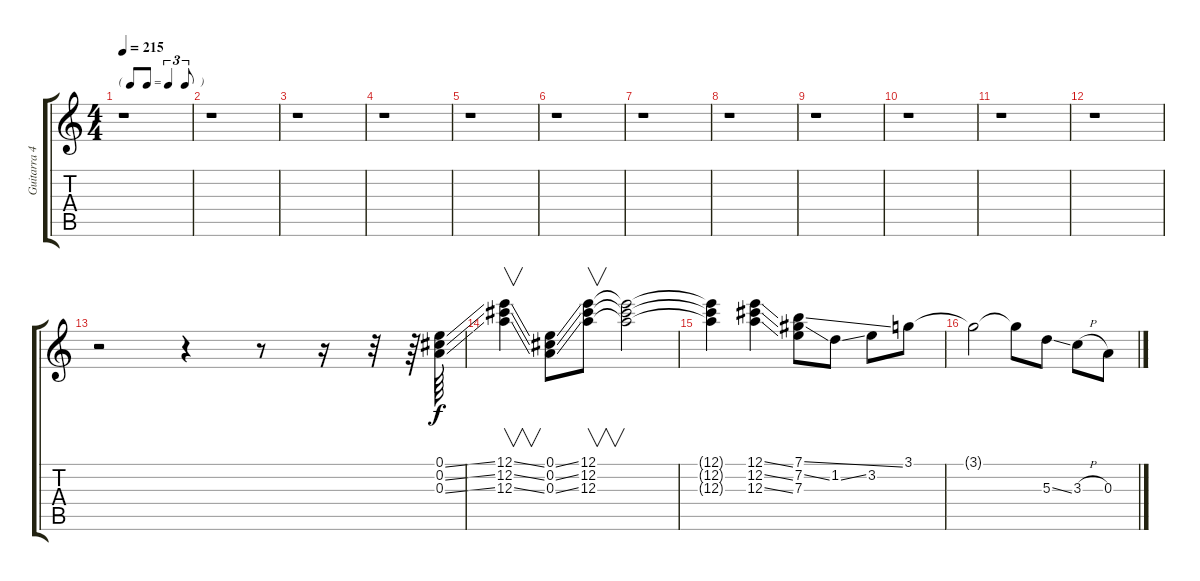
\track ("Guitarra 4 (open A w/Slide)" "Guitarra 4") {instrument overdrivenguitar}
\staff {score tabs}
\tuning (E4 Db4 A3 E3 A2 E2) {hide}
\ts (4 4)
\tf triplet8th
\tempo 215
\clef g2
\ks c
r.1{dy f} |
r.1 |
r.1 |
r.1 |
r.1 |
r.1 |
r.1 |
r.1 |
r.1 |
r.1 |
r.1 |
r.1 |
r.2 r.4 r.8 r.16 r.32 r.64 (0.1{ss} 0.2{ss} 0.3{ss}).64 |
(12.1{ss} 12.2{ss} 12.3{ss}).4{v} (0.1{ss} 0.2{ss} 0.3{ss}).8 (12.1 12.2 12.3).8{v} (12.1{t} 12.2{t} 12.3{t}).2 |
(12.1{t} 12.2{t} 12.3{t}).4 (12.1{ss} 12.2{ss} 12.3{ss}).4 (7.1{ss} 7.2{ss} 7.3).8 1.2{ss}.8 3.2.8 3.1.8 |
3.1{t}.2 3.1{t}.8 5.3{ss}.8 3.3{h}.8 0.3.8
